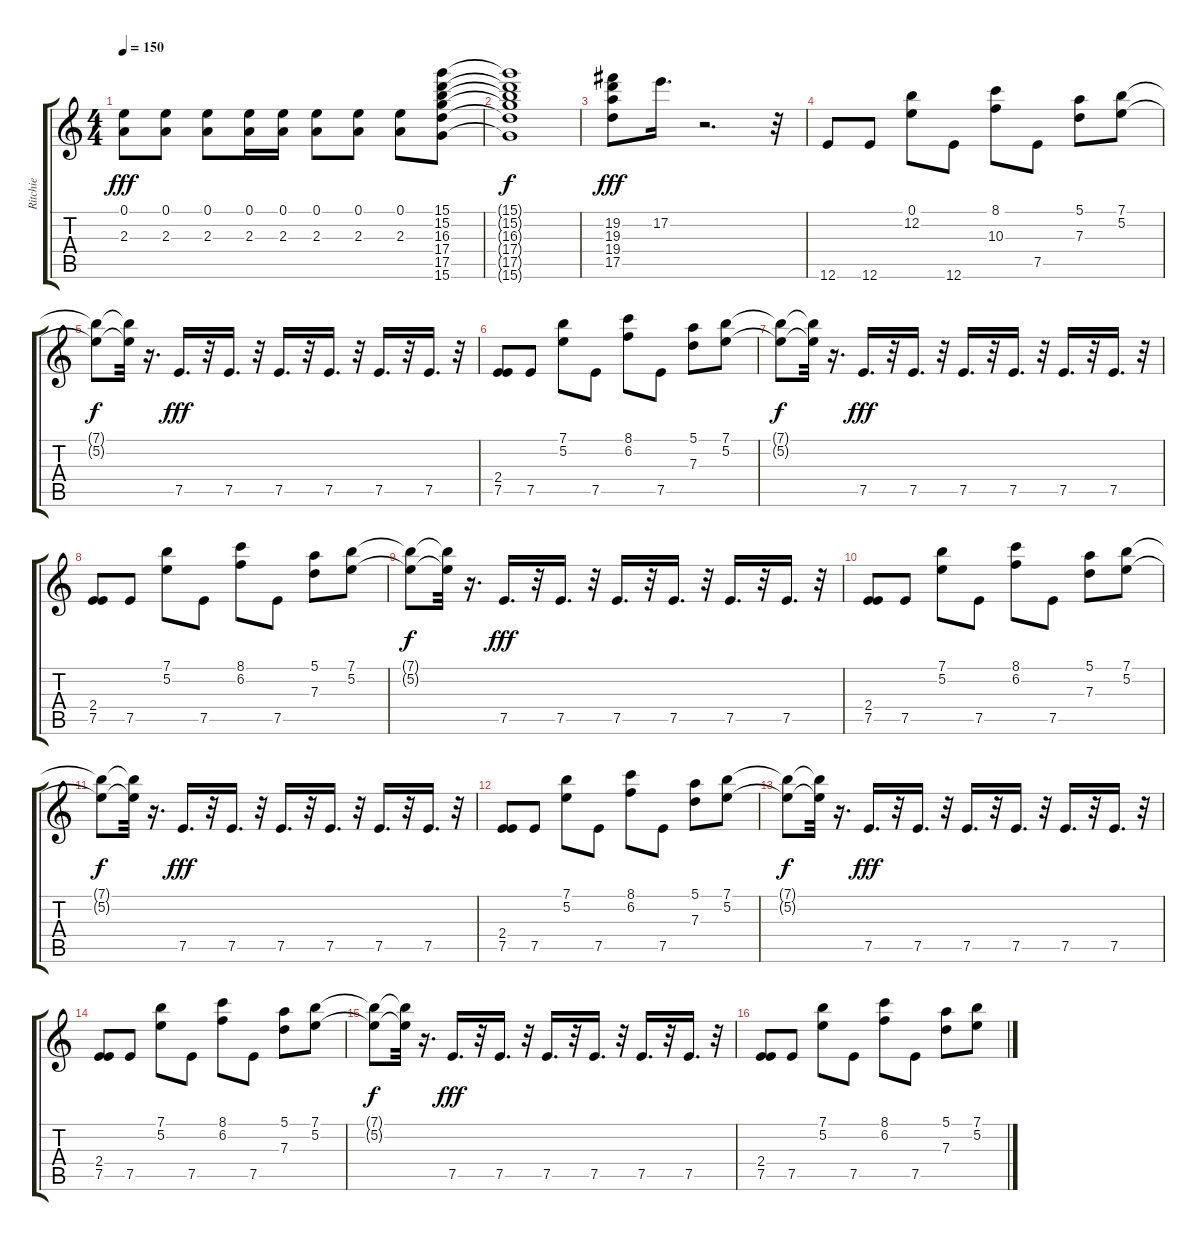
\track ("Ritchie" "Ritchie") {instrument electricguitarmuted}
\staff {score tabs}
\tuning (E4 B3 G3 D3 A2 E2) {hide}
\ts (4 4)
\tempo 150
\clef g2
\ks c
(0.1 2.3).8{dy fff} (0.1 2.3).8 (0.1 2.3).8 (0.1 2.3).16 (0.1 2.3).16 (0.1 2.3).8 (0.1 2.3).8 (0.1 2.3).8 (15.1 15.2 16.3 17.4 17.5 15.6).8 |
(15.1{t} 15.2{t} 16.3{t} 17.4{t} 17.5{t} 15.6{t}).1{dy f} |
(19.2 19.3 19.4 17.5).8{dy fff} 17.2.16{d} r.2{d} r.32 |
12.6.8 12.6.8 (0.1 12.2).8 12.6.8 (8.1 10.3).8 7.5.8 (5.1 7.3).8 (7.1 5.2).8 |
(7.1{t} 5.2{t}).8{dy f} (7.1{t} 5.2{t}).32 r.16{d} 7.5.16{d dy fff} r.32 7.5.16{d} r.32 7.5.16{d} r.32 7.5.16{d} r.32 7.5.16{d} r.32 7.5.16{d} r.32 |
(2.4 7.5).8 7.5.8 (7.1 5.2).8 7.5.8 (8.1 6.2).8 7.5.8 (5.1 7.3).8 (7.1 5.2).8 |
(7.1{t} 5.2{t}).8{dy f} (7.1{t} 5.2{t}).32 r.16{d} 7.5.16{d dy fff} r.32 7.5.16{d} r.32 7.5.16{d} r.32 7.5.16{d} r.32 7.5.16{d} r.32 7.5.16{d} r.32 |
(2.4 7.5).8 7.5.8 (7.1 5.2).8 7.5.8 (8.1 6.2).8 7.5.8 (5.1 7.3).8 (7.1 5.2).8 |
(7.1{t} 5.2{t}).8{dy f} (7.1{t} 5.2{t}).32 r.16{d} 7.5.16{d dy fff} r.32 7.5.16{d} r.32 7.5.16{d} r.32 7.5.16{d} r.32 7.5.16{d} r.32 7.5.16{d} r.32 |
(2.4 7.5).8 7.5.8 (7.1 5.2).8 7.5.8 (8.1 6.2).8 7.5.8 (5.1 7.3).8 (7.1 5.2).8 |
(7.1{t} 5.2{t}).8{dy f} (7.1{t} 5.2{t}).32 r.16{d} 7.5.16{d dy fff} r.32 7.5.16{d} r.32 7.5.16{d} r.32 7.5.16{d} r.32 7.5.16{d} r.32 7.5.16{d} r.32 |
(2.4 7.5).8 7.5.8 (7.1 5.2).8 7.5.8 (8.1 6.2).8 7.5.8 (5.1 7.3).8 (7.1 5.2).8 |
(7.1{t} 5.2{t}).8{dy f} (7.1{t} 5.2{t}).32 r.16{d} 7.5.16{d dy fff} r.32 7.5.16{d} r.32 7.5.16{d} r.32 7.5.16{d} r.32 7.5.16{d} r.32 7.5.16{d} r.32 |
(2.4 7.5).8 7.5.8 (7.1 5.2).8 7.5.8 (8.1 6.2).8 7.5.8 (5.1 7.3).8 (7.1 5.2).8 |
(7.1{t} 5.2{t}).8{dy f} (7.1{t} 5.2{t}).32 r.16{d} 7.5.16{d dy fff} r.32 7.5.16{d} r.32 7.5.16{d} r.32 7.5.16{d} r.32 7.5.16{d} r.32 7.5.16{d} r.32 |
(2.4 7.5).8 7.5.8 (7.1 5.2).8 7.5.8 (8.1 6.2).8 7.5.8 (5.1 7.3).8 (7.1 5.2).8
